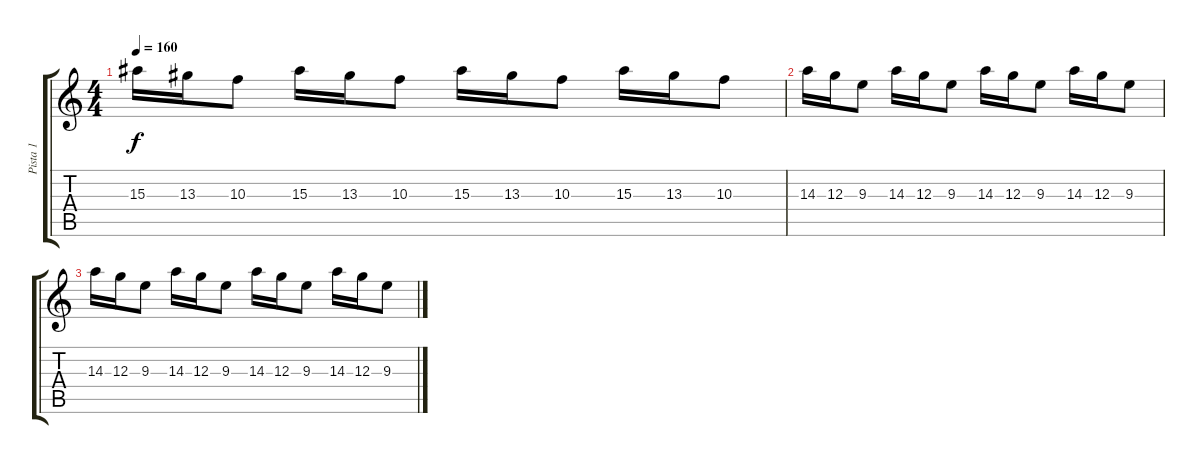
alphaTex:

\track ("Pista 1" "Pista 1") {instrument distortionguitar}
\staff {score tabs}
\tuning (E4 B3 G3 D3 A2 E2) {hide}
\ts (4 4)
\tempo 160
\clef g2
\ks c
15.3.16{dy f} 13.3.16 10.3.8 15.3.16 13.3.16 10.3.8 15.3.16 13.3.16 10.3.8 15.3.16 13.3.16 10.3.8 |
14.3.16 12.3.16 9.3.8 14.3.16 12.3.16 9.3.8 14.3.16 12.3.16 9.3.8 14.3.16 12.3.16 9.3.8 |
14.3.16 12.3.16 9.3.8 14.3.16 12.3.16 9.3.8 14.3.16 12.3.16 9.3.8 14.3.16 12.3.16 9.3.8
